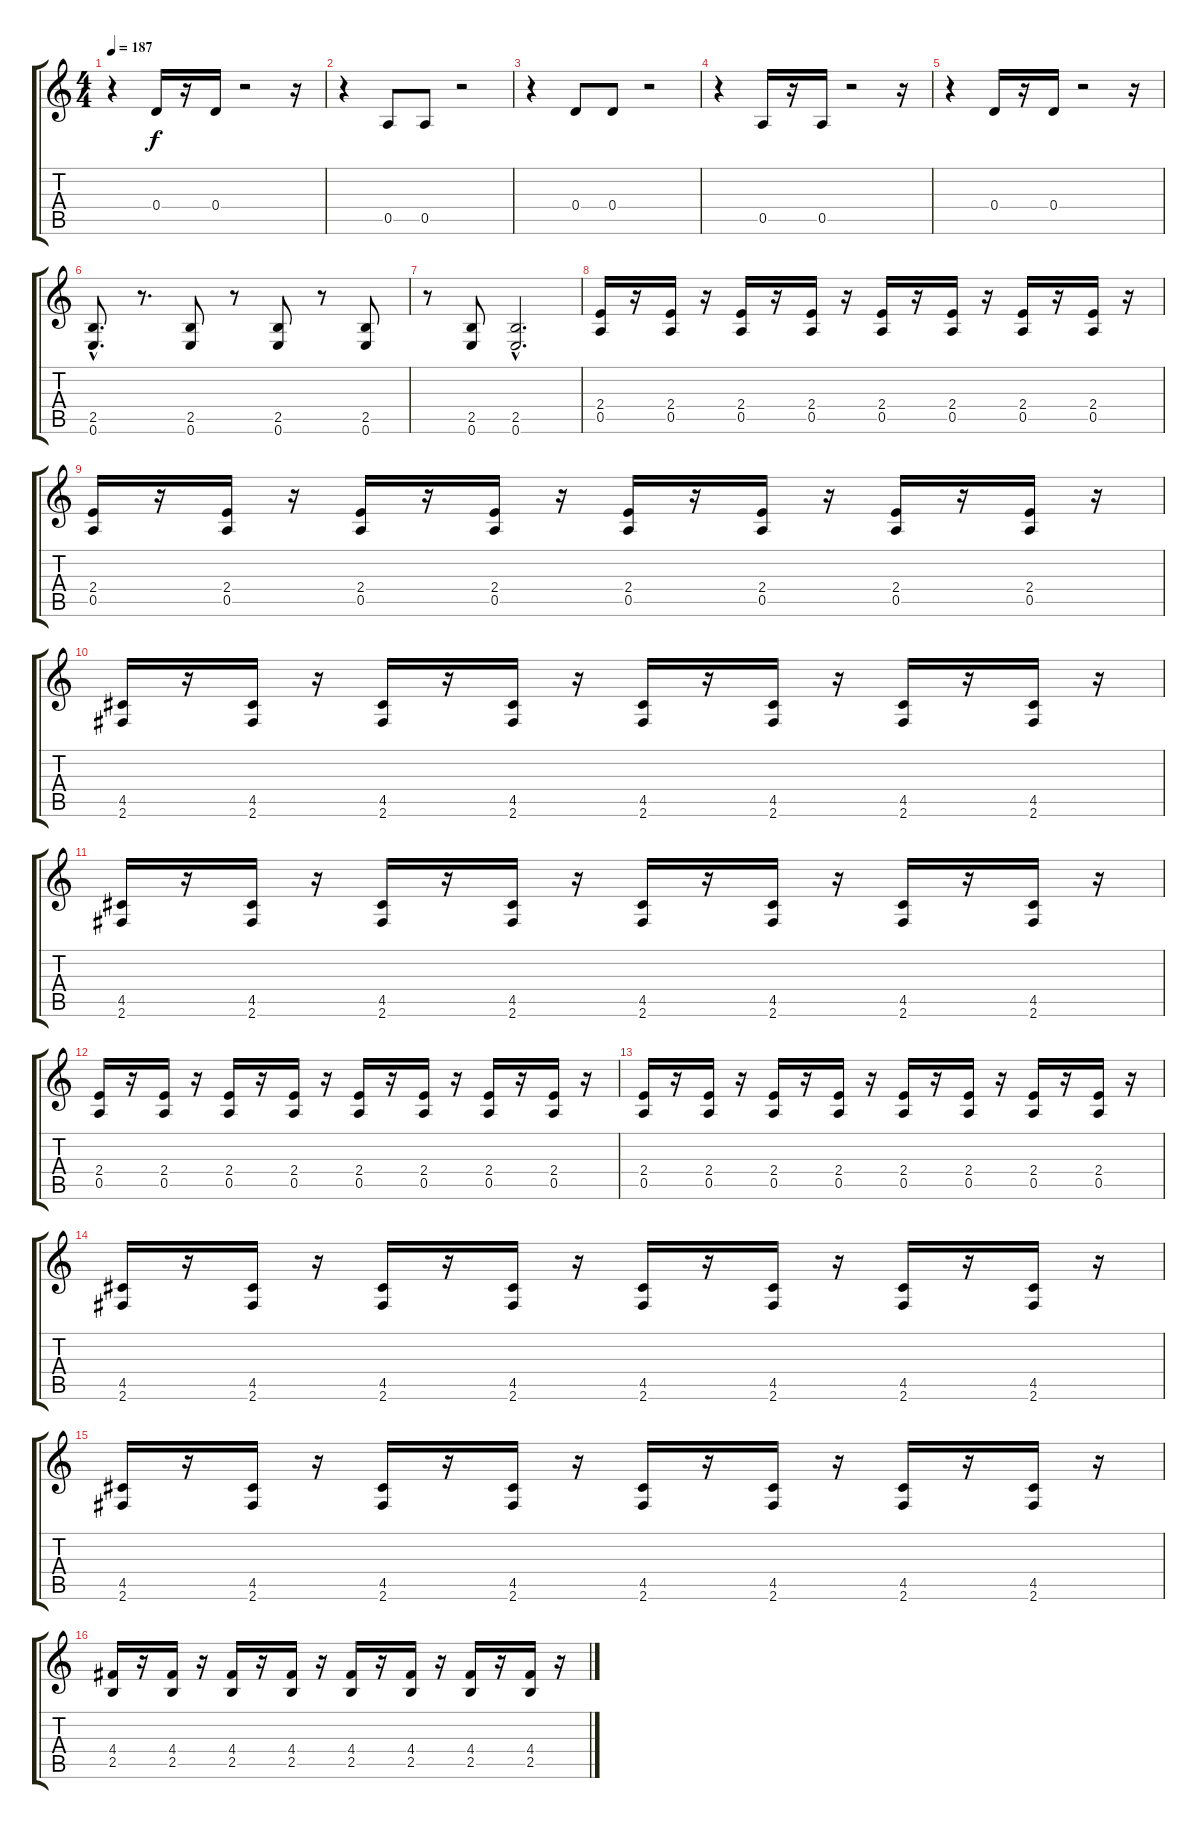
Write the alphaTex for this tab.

\track "" {instrument overdrivenguitar}
\staff {score tabs}
\tuning (E4 B3 G3 D3 A2 E2) {hide}
\ts (4 4)
\tempo 187
\clef g2
\ks c
r.4{dy f} 0.4.16 r.16 0.4.16 r.2 r.16 |
r.4 0.5.8 0.5.8 r.2 |
r.4 0.4.8 0.4.8 r.2 |
r.4 0.5.16 r.16 0.5.16 r.2 r.16 |
r.4 0.4.16 r.16 0.4.16 r.2 r.16 |
(2.5{hac} 0.6{hac}).8{d} r.8{d} (2.5 0.6).8 r.8 (2.5 0.6).8 r.8 (2.5 0.6).8 |
r.8 (2.5 0.6).8 (2.5{hac} 0.6{hac}).2{d} |
(2.4 0.5).16 r.16 (2.4 0.5).16 r.16 (2.4 0.5).16 r.16 (2.4 0.5).16 r.16 (2.4 0.5).16 r.16 (2.4 0.5).16 r.16 (2.4 0.5).16 r.16 (2.4 0.5).16 r.16 |
(2.4 0.5).16 r.16 (2.4 0.5).16 r.16 (2.4 0.5).16 r.16 (2.4 0.5).16 r.16 (2.4 0.5).16 r.16 (2.4 0.5).16 r.16 (2.4 0.5).16 r.16 (2.4 0.5).16 r.16 |
(4.5 2.6).16 r.16 (4.5 2.6).16 r.16 (4.5 2.6).16 r.16 (4.5 2.6).16 r.16 (4.5 2.6).16 r.16 (4.5 2.6).16 r.16 (4.5 2.6).16 r.16 (4.5 2.6).16 r.16 |
(4.5 2.6).16 r.16 (4.5 2.6).16 r.16 (4.5 2.6).16 r.16 (4.5 2.6).16 r.16 (4.5 2.6).16 r.16 (4.5 2.6).16 r.16 (4.5 2.6).16 r.16 (4.5 2.6).16 r.16 |
(2.4 0.5).16 r.16 (2.4 0.5).16 r.16 (2.4 0.5).16 r.16 (2.4 0.5).16 r.16 (2.4 0.5).16 r.16 (2.4 0.5).16 r.16 (2.4 0.5).16 r.16 (2.4 0.5).16 r.16 |
(2.4 0.5).16 r.16 (2.4 0.5).16 r.16 (2.4 0.5).16 r.16 (2.4 0.5).16 r.16 (2.4 0.5).16 r.16 (2.4 0.5).16 r.16 (2.4 0.5).16 r.16 (2.4 0.5).16 r.16 |
(4.5 2.6).16 r.16 (4.5 2.6).16 r.16 (4.5 2.6).16 r.16 (4.5 2.6).16 r.16 (4.5 2.6).16 r.16 (4.5 2.6).16 r.16 (4.5 2.6).16 r.16 (4.5 2.6).16 r.16 |
(4.5 2.6).16 r.16 (4.5 2.6).16 r.16 (4.5 2.6).16 r.16 (4.5 2.6).16 r.16 (4.5 2.6).16 r.16 (4.5 2.6).16 r.16 (4.5 2.6).16 r.16 (4.5 2.6).16 r.16 |
(4.4 2.5).16 r.16 (4.4 2.5).16 r.16 (4.4 2.5).16 r.16 (4.4 2.5).16 r.16 (4.4 2.5).16 r.16 (4.4 2.5).16 r.16 (4.4 2.5).16 r.16 (4.4 2.5).16 r.16
